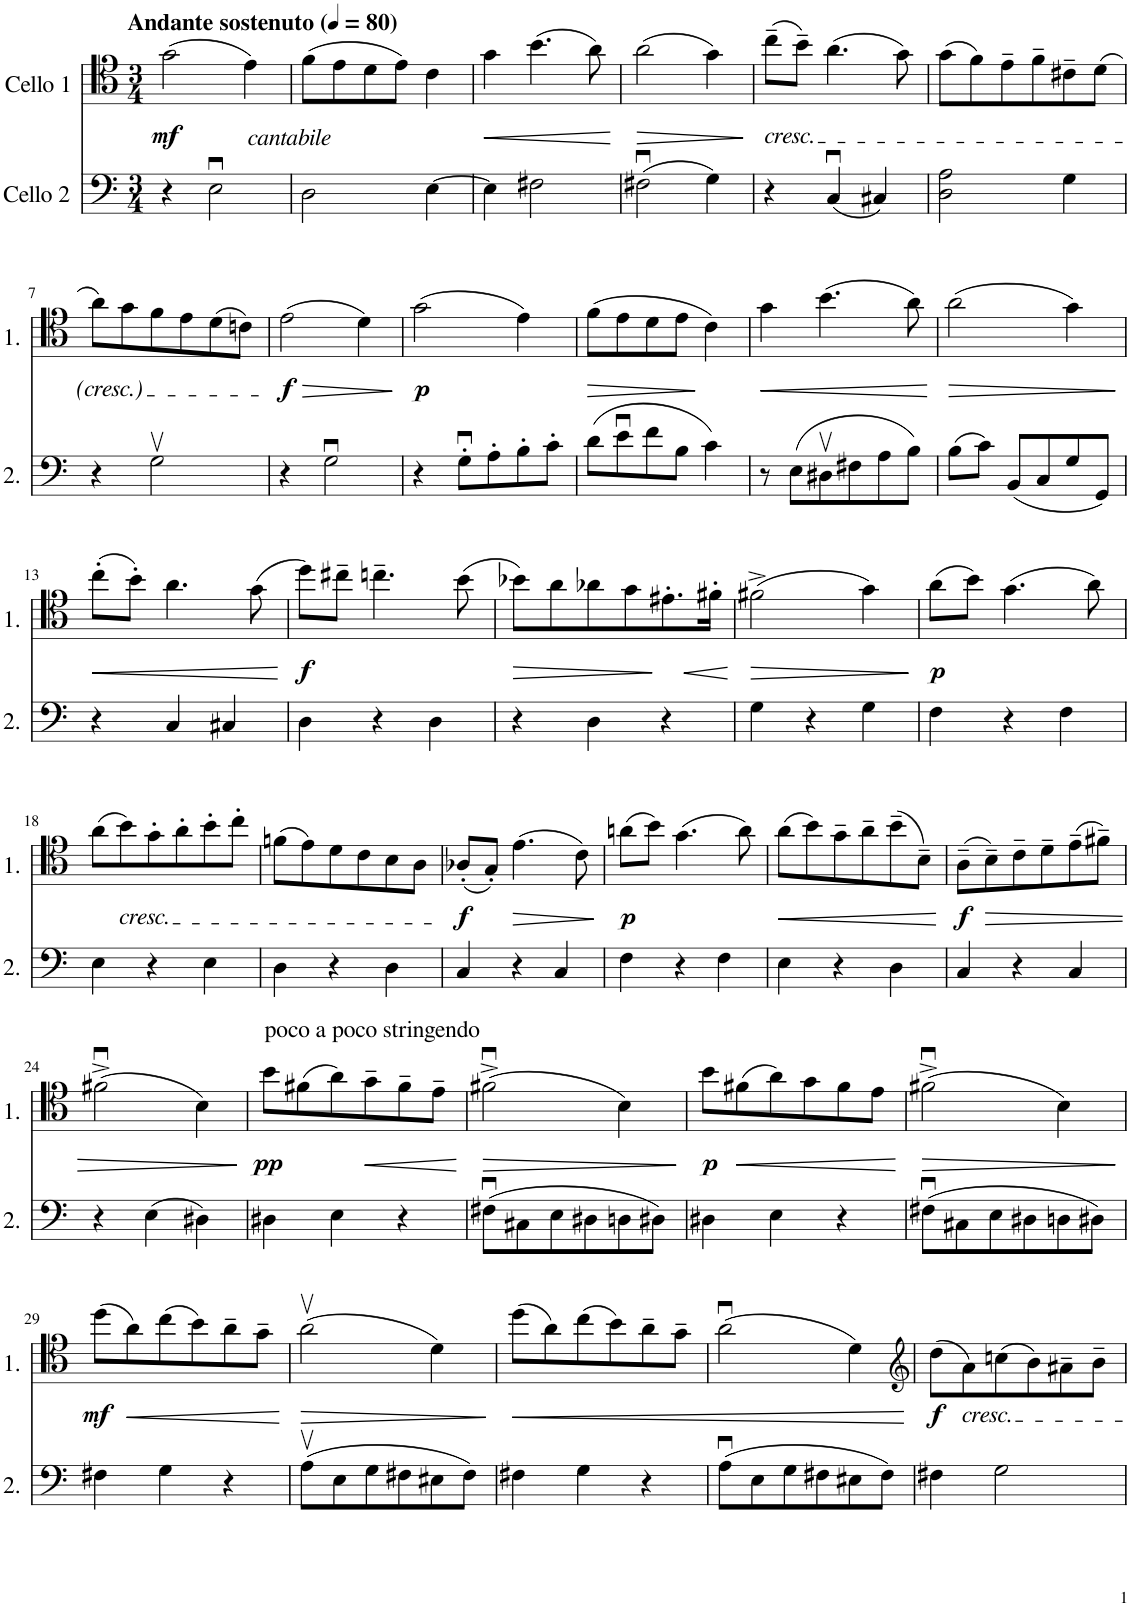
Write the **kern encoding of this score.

**kern	**kern	**dynam
*part2	*part1	*part1
*staff2	*staff1	*staff1
*I"Cello 2	*I"Cello 1	*
*clefF4	*clefC4	*
*k[]	*k[]	*
*M3/4	*M3/4	*
*MM80	*MM80	*
=1	=1	=1
!	!LO:TX:a:B:t=Andante sostenuto	!
!	!	!LO:DY:b
4r	(2g\	mf
2Eu\	.	.
!	!LO:TX:b:i:t=cantabile	!
.	4e\)	.
=2	=2	=2
2D\	(8f\L	.
.	8e\	.
.	8d\	.
.	8e\J)	.
[4E\	4c\	.
=3	=3	=3
!	!	!LO:HP:b
4E\]	4g\	<
2F#X\	(4.b\	.
.	8a\)	.
.	.	[
=4	=4	=4
!	!	!LO:HP:b
(2F#Xu\	(2a\	>
4G\)	4g\)	.
.	.	]
=5	=5	=5
!	!LO:TX:b:i:t=cresc.	!
4r	(8cc~\L	.
.	8b~\J)	.
(4Cu/	(4.a\	.
4C#X/)	.	.
.	8g\)	.
=6	=6	=6
2D\ 2A\	(8g\L	.
.	8f\)	.
.	8e~\	.
.	8f~\	.
4G\	8c#X~\	.
.	(8d\J	.
!!LO:LB:g=z
=7	=7	=7
4r	8a\L)	.
.	8g\	.
2Gv\	8f\	.
.	8e\	.
.	(8d\	.
.	8cn\J)	.
=8	=8	=8
!	!	!LO:HP:b
!	!	!LO:DY:n=1:b
4r	(2e\	> f
2Gu\	.	.
.	4d\)	.
.	.	]
=9	=9	=9
!	!	!LO:DY:b
4r	(2g\	p
8Gu'\L	.	.
8A'\	.	.
8B'\	4e\)	.
8c'\J	.	.
=10	=10	=10
!	!	!LO:HP:b
(8d\L	(8f\L	>
8eu\	8e\	.
8f\	8d\	.
8B\J	8e\J	.
4c\)	4c\)	]
=11	=11	=11
!	!	!LO:HP:b
8r	4g\	<
(8E\L	.	.
8D#Xv\	(4.b\	.
8F#X\	.	.
8A\	.	.
8B\J)	8a\)	.
.	.	[
=12	=12	=12
!	!	!LO:HP:b
(8B\L	(2a\	>
8c\J)	.	.
(8BB/L	.	.
8C/	.	.
8G/	4g\)	.
8GG/J)	.	.
.	.	]
!!LO:LB:g=z
=13	=13	=13
!	!	!LO:HP:b
4r	(8cc'\L	<
.	8b'\J)	.
4C/	4.a\	.
4C#X/	.	.
.	(8g\	.
.	.	[
=14	=14	=14
!	!	!LO:DY:b
4D\	8dd\L)	f
.	8cc#X~\J	.
4r	4.ccn~\	.
4D\	.	.
.	(8b\	.
=15	=15	=15
!	!	!LO:HP:b
4r	8b-X\L)	>
.	8a\	.
4D\	8a-X\	.
.	8g\	.
4r	8.e#X'\	]
!	!	!LO:HP:b
.	16f#X'\Jk	<
.	.	[
=16	=16	=16
!	!	!LO:HP:b
4G\	(2f#X^\	>
4r	.	.
4G\	4g\)	.
.	.	]
=17	=17	=17
!	!	!LO:DY:b
4F\	(8a\L	p
.	8b\J)	.
4r	(4.g\	.
4F\	.	.
.	8a\)	.
!!LO:LB:g=z
=18	=18	=18
4E\	(8a\L	.
!	!LO:TX:b:i:t=cresc.	!
.	8b\)	.
4r	8g'\	.
.	8a'\	.
4E\	8b'\	.
.	8cc'\J	.
=19	=19	=19
4D\	(8fn\L	.
.	8e\)	.
4r	8d\	.
.	8c\	.
4D\	8B\	.
.	8A\J	.
=20	=20	=20
!	!	!LO:DY:b
4C/	(8A-X'/L	f
.	8G'/J)	.
!	!	!LO:HP:b
4r	(4.e\	>
4C/	.	.
.	8c\)	.
.	.	]
=21	=21	=21
!	!	!LO:DY:b
4F\	(8an\L	p
.	8b\J)	.
4r	(4.g\	.
4F\	.	.
.	8a\)	.
=22	=22	=22
!	!	!LO:HP:b
4E\	(8a\L	<
.	8b\)	.
4r	8g~\	.
.	8a~\	.
4D\	(8b~\	.
.	8B~\J)	.
.	.	[
=23	=23	=23
!	!	!LO:DY:b
4C/	(8A~\L	f
!	!	!LO:HP:b
.	8B~\)	>
4r	8c~\	.
.	8d~\	.
4C/	(8e~\	.
.	8f#X~\J)	.
!!LO:LB:g=z
=24	=24	=24
4r	(2f#Xu^\	.
(4E\	.	.
4D#X\)	4B\)	.
.	.	]
=25	=25	=25
!	!LO:TX:a:t=poco a poco stringendo	!
!	!	!LO:DY:b
4D#X\	8b\L	pp
.	(8f#X\	.
4E\	8a\)	.
!	!	!LO:HP:b
.	8g~\	<
4r	8f#~\	.
.	8e~\J	.
.	.	[
=26	=26	=26
!	!	!LO:HP:b
(8F#Xu\L	(2f#Xu^\	>
8C#X\	.	.
8E\	.	.
8D#X\	.	.
8Dn\	4B\)	.
8D#X\J)	.	.
.	.	]
=27	=27	=27
!	!	!LO:DY:b
4D#X\	8b\L	p
!	!	!LO:HP:b
.	(8f#X\	<
4E\	8a\)	.
.	8g\	.
4r	8f#\	.
.	8e\J	.
.	.	[
=28	=28	=28
!	!	!LO:HP:b
(8F#Xu\L	(2f#Xu^\	>
8C#X\	.	.
8E\	.	.
8D#X\	.	.
8Dn\	4B\)	.
8D#X\J)	.	.
.	.	]
!!LO:LB:g=z
=29	=29	=29
!	!	!LO:DY:b
4F#X\	(8dd\L	mf
!	!	!LO:HP:b
.	8a\)	<
4G\	(8cc\	.
.	8b\)	.
4r	8a~\	.
.	8g~\J	.
.	.	[
=30	=30	=30
!	!	!LO:HP:b
(8Av\L	(2av\	>
8E\	.	.
8G\	.	.
8F#X\	.	.
8E#X\	4d\)	.
8F#\J)	.	.
.	.	]
=31	=31	=31
!	!	!LO:HP:b
4F#X\	(8dd\L	<
.	8a\)	.
4G\	(8cc\	.
.	8b\)	.
4r	8a~\	.
.	8g~\J	.
=32	=32	=32
(8Au\L	(2au\	.
8E\	.	.
8G\	.	.
8F#X\	.	.
8E#X\	4d\)	.
8F#\J)	.	.
.	.	[
=33	=33	=33
*	*clefG2	*
!	!	!LO:DY:b
4F#X\	(8dd\L	f
!	!LO:TX:b:i:t=cresc.	!
.	8a\)	.
2G\	(8ccn\	.
.	8b\)	.
.	8a#X~\	.
.	8b~\J	.
=	=	=
*-	*-	*-
